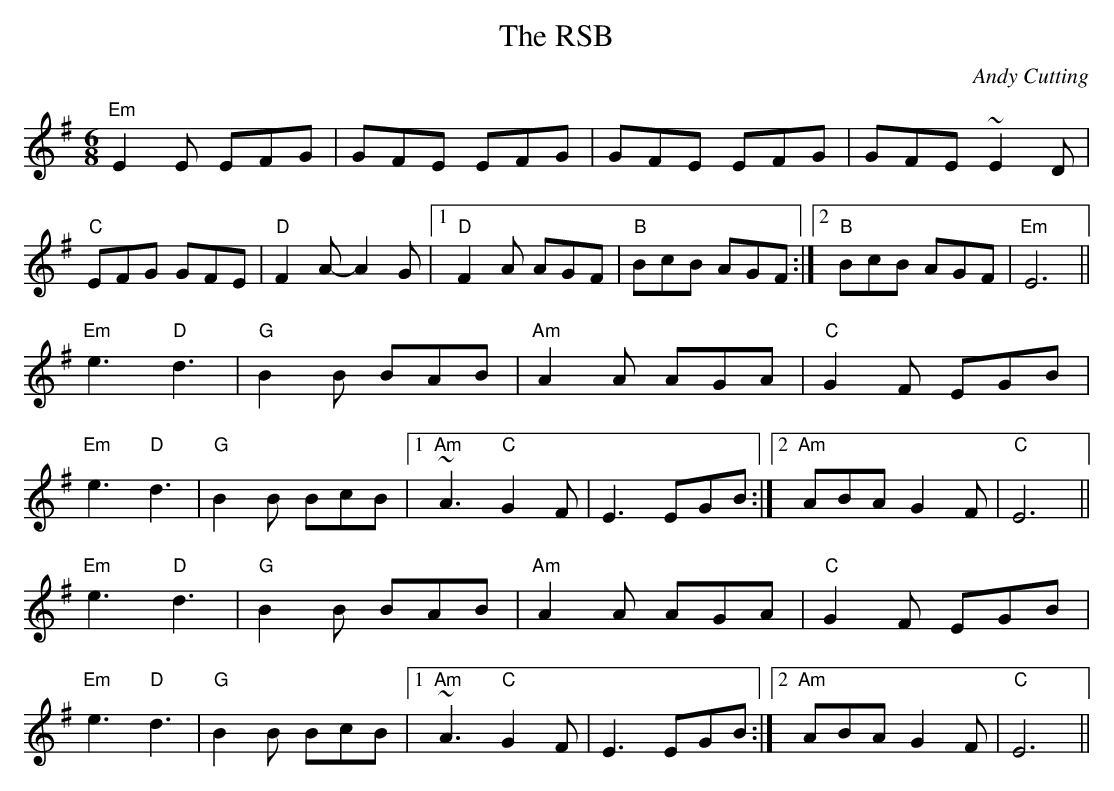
X:1
T:RSB, The
C:Andy Cutting
M:6/8
L:1/8
K:Em
"Em"E2E EFG|GFE EFG|GFE EFG|GFE ~E2D|
"C"EFG GFE|"D"F2A-A2G|1"D"F2A AGF|"B"BcB AGF:|2"B"BcB AGF|"Em"E6||
"Em"e3 "D"d3|"G"B2B BAB|"Am"A2A AGA|"C"G2F EGB|
"Em"e3 "D"d3|"G"B2B BcB|1~"Am"A3 "C"G2F|E3 EGB:|2"Am"ABA G2F|"C"E6||
"Em"e3 "D"d3|"G"B2B BAB|"Am"A2A AGA|"C"G2F EGB|
"Em"e3 "D"d3|"G"B2B BcB|1~"Am"A3 "C"G2F|E3 EGB:|2"Am"ABA G2F|"C"E6||
